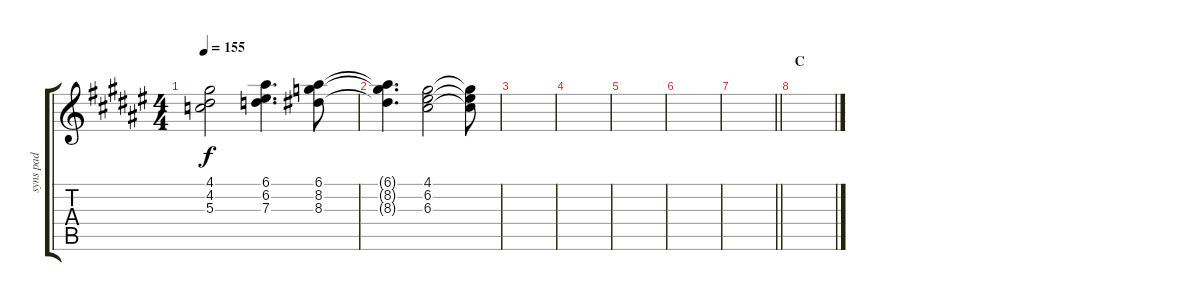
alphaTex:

\track ("syns pad" "syns pad") {instrument acousticguitarnylon}
\staff {score tabs}
\tuning (E4 B3 G3 D3 A2 E2) {hide}
\ts (4 4)
\tempo 155
\clef g2
\ks f#
(4.1 4.2 5.3).2{dy f} (6.1 6.2 7.3).4{d} (6.1 8.2 8.3).8 |
(6.1{t} 8.2{t} 8.3{t}).4{d} (4.1 6.2 6.3).2 (4.1{t} 6.2{t} 6.3{t}).8 |
|
|
|
|
\barLineRight lightlight
|
\section ("" "C")
